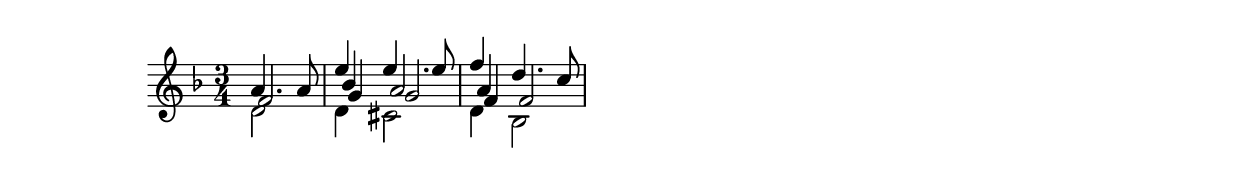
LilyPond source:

%% Do not edit this file; it is auto-generated from LSR http://lsr.dsi.unimi.it
%% This file is in the public domain.
\version "2.11.64"

\header {
  lsrtags = "simultaneous-notes"

 doctitlees = "Voces adicionales para evitar colisiones"
 texidoces = "
En ciertos casos de polifonía compleja, se necesitan voces adicionales
para evitar colisiones entre las notas.  Las voces adicionales se
añaden definiendo una variable que utiliza la función de Scheme
context-spec-music.

"

  texidoc = "
In some instances of complex polyphonic music, additional voices are
necessary to prevent collisions between notes.  If more than four
parallel voices are needed, additional voices can be added by defining
a variable using the Scheme function @code{context-spec-music}.

"
  doctitle = "Additional voices to avoid collisions"
} % begin verbatim

voiceFive = #(context-spec-music (make-voice-props-set 4) 'Voice)
\relative c'' {
  \time 3/4 \key d \minor \partial 2
  <<
    { \voiceOne
      a4. a8
      e'4 e4. e8
      f4 d4. c8
    } \\ {
      \voiceThree
      f,2
      bes4 a2
      a4 s2
    } \\ {
      \voiceFive
      s2
      g4 g2
      f4 f2
    } \\ {
      \voiceTwo
      d2
      d4 cis2
      d4 bes2
    }
  >>
}
